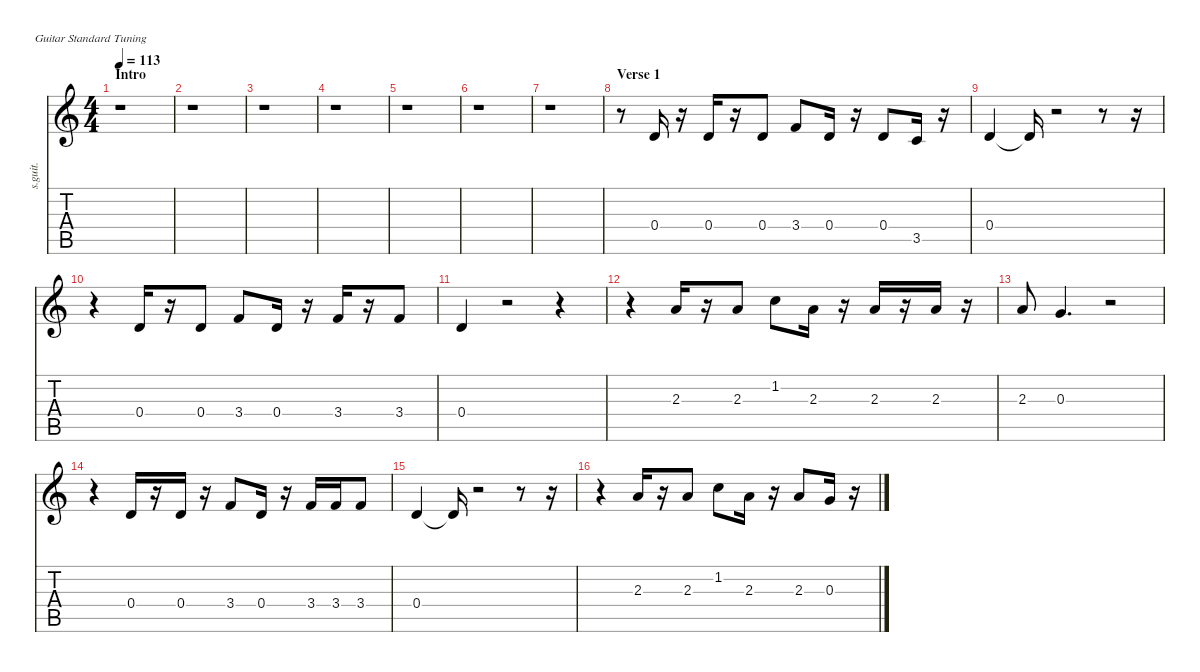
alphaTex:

\defaultSystemsLayout 4
\hideDynamics
\bracketExtendMode nobrackets
\track ("Vocals" "s.guit.") {instrument tenorsax}
\staff {score tabs}
\tuning (E4 B3 G3 D3 A2 E2)
\displaytranspose 12
\ts (4 4)
\beaming (8 2 2 2 2)
\section ("" "Intro")
\tempo 113
\clef g2
\ks c
r.1{dy f instrument tenorsax} |
r.1 |
r.1 |
r.1 |
r.1 |
r.1 |
r.1 |
\section ("" "Verse 1")
r.8 0.4.16{lyrics (0 "") lyrics (1 "") lyrics (2 "") lyrics (3 "") lyrics (4 "")} r.16 0.4.16{lyrics (0 "") lyrics (1 "") lyrics (2 "") lyrics (3 "") lyrics (4 "")} r.16 0.4.8{lyrics (0 "") lyrics (1 "") lyrics (2 "") lyrics (3 "") lyrics (4 "")} 3.4.8{lyrics (0 "") lyrics (1 "") lyrics (2 "") lyrics (3 "") lyrics (4 "")} 0.4.16{lyrics (0 "") lyrics (1 "") lyrics (2 "") lyrics (3 "") lyrics (4 "")} r.16 0.4.8{lyrics (0 "") lyrics (1 "") lyrics (2 "") lyrics (3 "") lyrics (4 "")} 3.5.16{lyrics (0 "") lyrics (1 "") lyrics (2 "") lyrics (3 "") lyrics (4 "")} r.16 |
0.4.4{lyrics (0 "") lyrics (1 "") lyrics (2 "") lyrics (3 "") lyrics (4 "")} 0.4{t}.16{lyrics (0 "") lyrics (1 "") lyrics (2 "") lyrics (3 "") lyrics (4 "")} r.2 r.8 r.16 |
r.4 0.4.16{lyrics (0 "") lyrics (1 "") lyrics (2 "") lyrics (3 "") lyrics (4 "")} r.16 0.4.8{lyrics (0 "") lyrics (1 "") lyrics (2 "") lyrics (3 "") lyrics (4 "")} 3.4.8{lyrics (0 "") lyrics (1 "") lyrics (2 "") lyrics (3 "") lyrics (4 "")} 0.4.16{lyrics (0 "") lyrics (1 "") lyrics (2 "") lyrics (3 "") lyrics (4 "")} r.16 3.4.16{lyrics (0 "") lyrics (1 "") lyrics (2 "") lyrics (3 "") lyrics (4 "")} r.16 3.4.8{lyrics (0 "") lyrics (1 "") lyrics (2 "") lyrics (3 "") lyrics (4 "")} |
0.4.4{lyrics (0 "") lyrics (1 "") lyrics (2 "") lyrics (3 "") lyrics (4 "")} r.2 r.4 |
r.4 2.3.16{lyrics (0 "") lyrics (1 "") lyrics (2 "") lyrics (3 "") lyrics (4 "")} r.16 2.3.8{lyrics (0 "") lyrics (1 "") lyrics (2 "") lyrics (3 "") lyrics (4 "")} 1.2.8{lyrics (0 "") lyrics (1 "") lyrics (2 "") lyrics (3 "") lyrics (4 "")} 2.3.16{lyrics (0 "") lyrics (1 "") lyrics (2 "") lyrics (3 "") lyrics (4 "")} r.16 2.3.16{lyrics (0 "") lyrics (1 "") lyrics (2 "") lyrics (3 "") lyrics (4 "")} r.16 2.3.16{lyrics (0 "") lyrics (1 "") lyrics (2 "") lyrics (3 "") lyrics (4 "")} r.16 |
2.3.8{lyrics (0 "") lyrics (1 "") lyrics (2 "") lyrics (3 "") lyrics (4 "")} 0.3.4{d lyrics (0 "") lyrics (1 "") lyrics (2 "") lyrics (3 "") lyrics (4 "")} r.2 |
r.4 0.4.16{lyrics (0 "") lyrics (1 "") lyrics (2 "") lyrics (3 "") lyrics (4 "")} r.16 0.4.16{lyrics (0 "") lyrics (1 "") lyrics (2 "") lyrics (3 "") lyrics (4 "")} r.16 3.4.8{lyrics (0 "") lyrics (1 "") lyrics (2 "") lyrics (3 "") lyrics (4 "")} 0.4.16{lyrics (0 "") lyrics (1 "") lyrics (2 "") lyrics (3 "") lyrics (4 "")} r.16 3.4.16{lyrics (0 "") lyrics (1 "") lyrics (2 "") lyrics (3 "") lyrics (4 "")} 3.4.16{lyrics (0 "") lyrics (1 "") lyrics (2 "") lyrics (3 "") lyrics (4 "")} 3.4.8{lyrics (0 "") lyrics (1 "") lyrics (2 "") lyrics (3 "") lyrics (4 "")} |
0.4.4{lyrics (0 "") lyrics (1 "") lyrics (2 "") lyrics (3 "") lyrics (4 "")} 0.4{t}.16{lyrics (0 "") lyrics (1 "") lyrics (2 "") lyrics (3 "") lyrics (4 "")} r.2 r.8 r.16 |
r.4 2.3.16{lyrics (0 "") lyrics (1 "") lyrics (2 "") lyrics (3 "") lyrics (4 "")} r.16 2.3.8{lyrics (0 "") lyrics (1 "") lyrics (2 "") lyrics (3 "") lyrics (4 "")} 1.2.8{lyrics (0 "") lyrics (1 "") lyrics (2 "") lyrics (3 "") lyrics (4 "")} 2.3.16{lyrics (0 "") lyrics (1 "") lyrics (2 "") lyrics (3 "") lyrics (4 "")} r.16 2.3.8{lyrics (0 "") lyrics (1 "") lyrics (2 "") lyrics (3 "") lyrics (4 "")} 0.3.16{lyrics (0 "") lyrics (1 "") lyrics (2 "") lyrics (3 "") lyrics (4 "")} r.16
